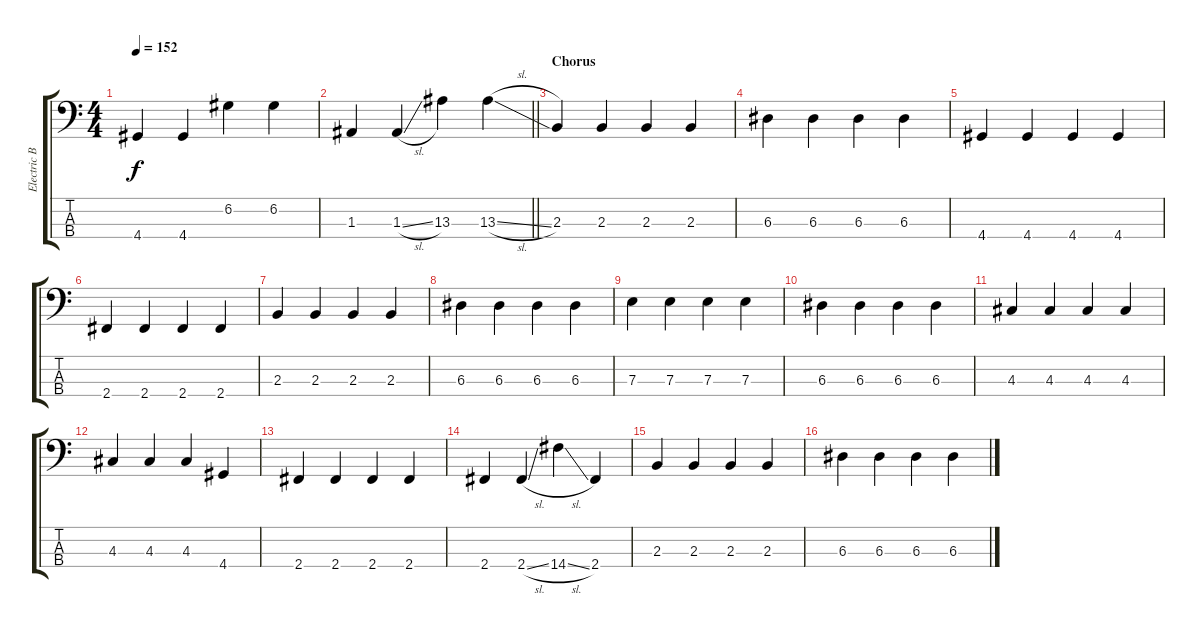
\track ("Electric Bass" "Electric B") {instrument electricbassfinger}
\staff {score tabs}
\tuning (G2 D2 A1 E1) {hide}
\ts (4 4)
\tempo 152
\clef f4
\ks c
4.4.4{dy f} 4.4.4 6.2.4 6.2.4 |
\barLineRight lightlight
1.3.4 1.3{sl}.4 13.3.4 13.3{sl}.4 |
\section ("" "Chorus")
2.3.4 2.3.4 2.3.4 2.3.4 |
6.3.4 6.3.4 6.3.4 6.3.4 |
4.4.4 4.4.4 4.4.4 4.4.4 |
2.4.4 2.4.4 2.4.4 2.4.4 |
2.3.4 2.3.4 2.3.4 2.3.4 |
6.3.4 6.3.4 6.3.4 6.3.4 |
7.3.4 7.3.4 7.3.4 7.3.4 |
6.3.4 6.3.4 6.3.4 6.3.4 |
4.3.4 4.3.4 4.3.4 4.3.4 |
4.3.4 4.3.4 4.3.4 4.4.4 |
2.4.4 2.4.4 2.4.4 2.4.4 |
2.4.4 2.4{sl}.4 14.4{sl}.4 2.4.4 |
2.3.4 2.3.4 2.3.4 2.3.4 |
6.3.4 6.3.4 6.3.4 6.3.4
